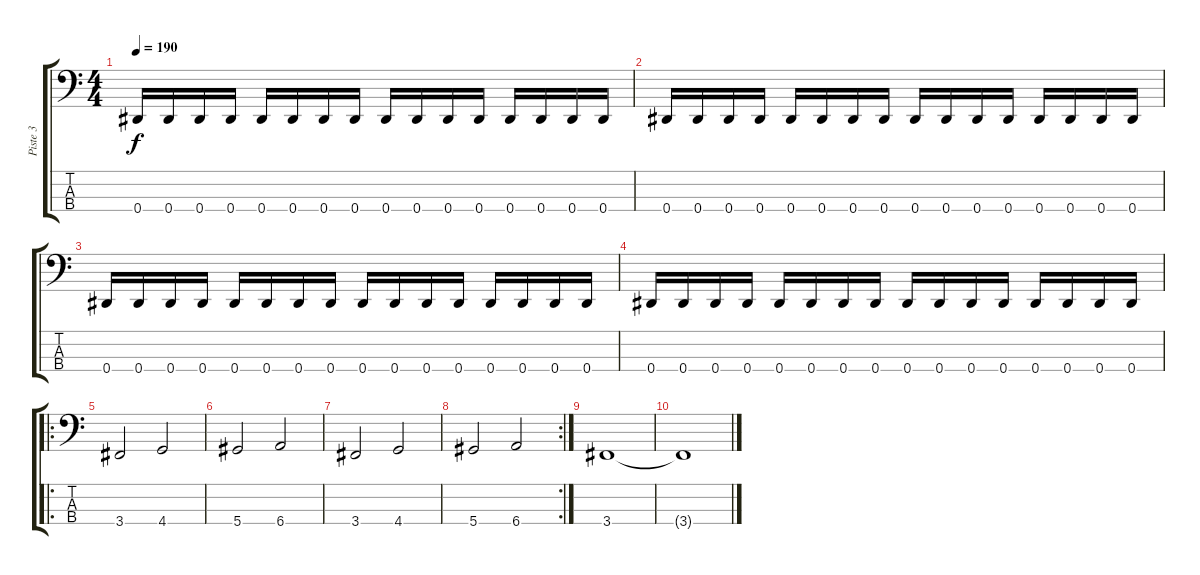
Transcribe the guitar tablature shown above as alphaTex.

\track ("Piste 3" "Piste 3") {instrument electricbasspick}
\staff {score tabs}
\tuning (Gb2 Db2 Ab1 Eb1) {hide}
\ts (4 4)
\tempo 190
\clef f4
\ks c
0.4.16{dy f} 0.4.16 0.4.16 0.4.16 0.4.16 0.4.16 0.4.16 0.4.16 0.4.16 0.4.16 0.4.16 0.4.16 0.4.16 0.4.16 0.4.16 0.4.16 |
0.4.16 0.4.16 0.4.16 0.4.16 0.4.16 0.4.16 0.4.16 0.4.16 0.4.16 0.4.16 0.4.16 0.4.16 0.4.16 0.4.16 0.4.16 0.4.16 |
0.4.16 0.4.16 0.4.16 0.4.16 0.4.16 0.4.16 0.4.16 0.4.16 0.4.16 0.4.16 0.4.16 0.4.16 0.4.16 0.4.16 0.4.16 0.4.16 |
0.4.16 0.4.16 0.4.16 0.4.16 0.4.16 0.4.16 0.4.16 0.4.16 0.4.16 0.4.16 0.4.16 0.4.16 0.4.16 0.4.16 0.4.16 0.4.16 |
\ro
3.4.2 4.4.2 |
5.4.2 6.4.2 |
3.4.2 4.4.2 |
\rc 2
5.4.2 6.4.2 |
3.4.1 |
3.4{t}.1
